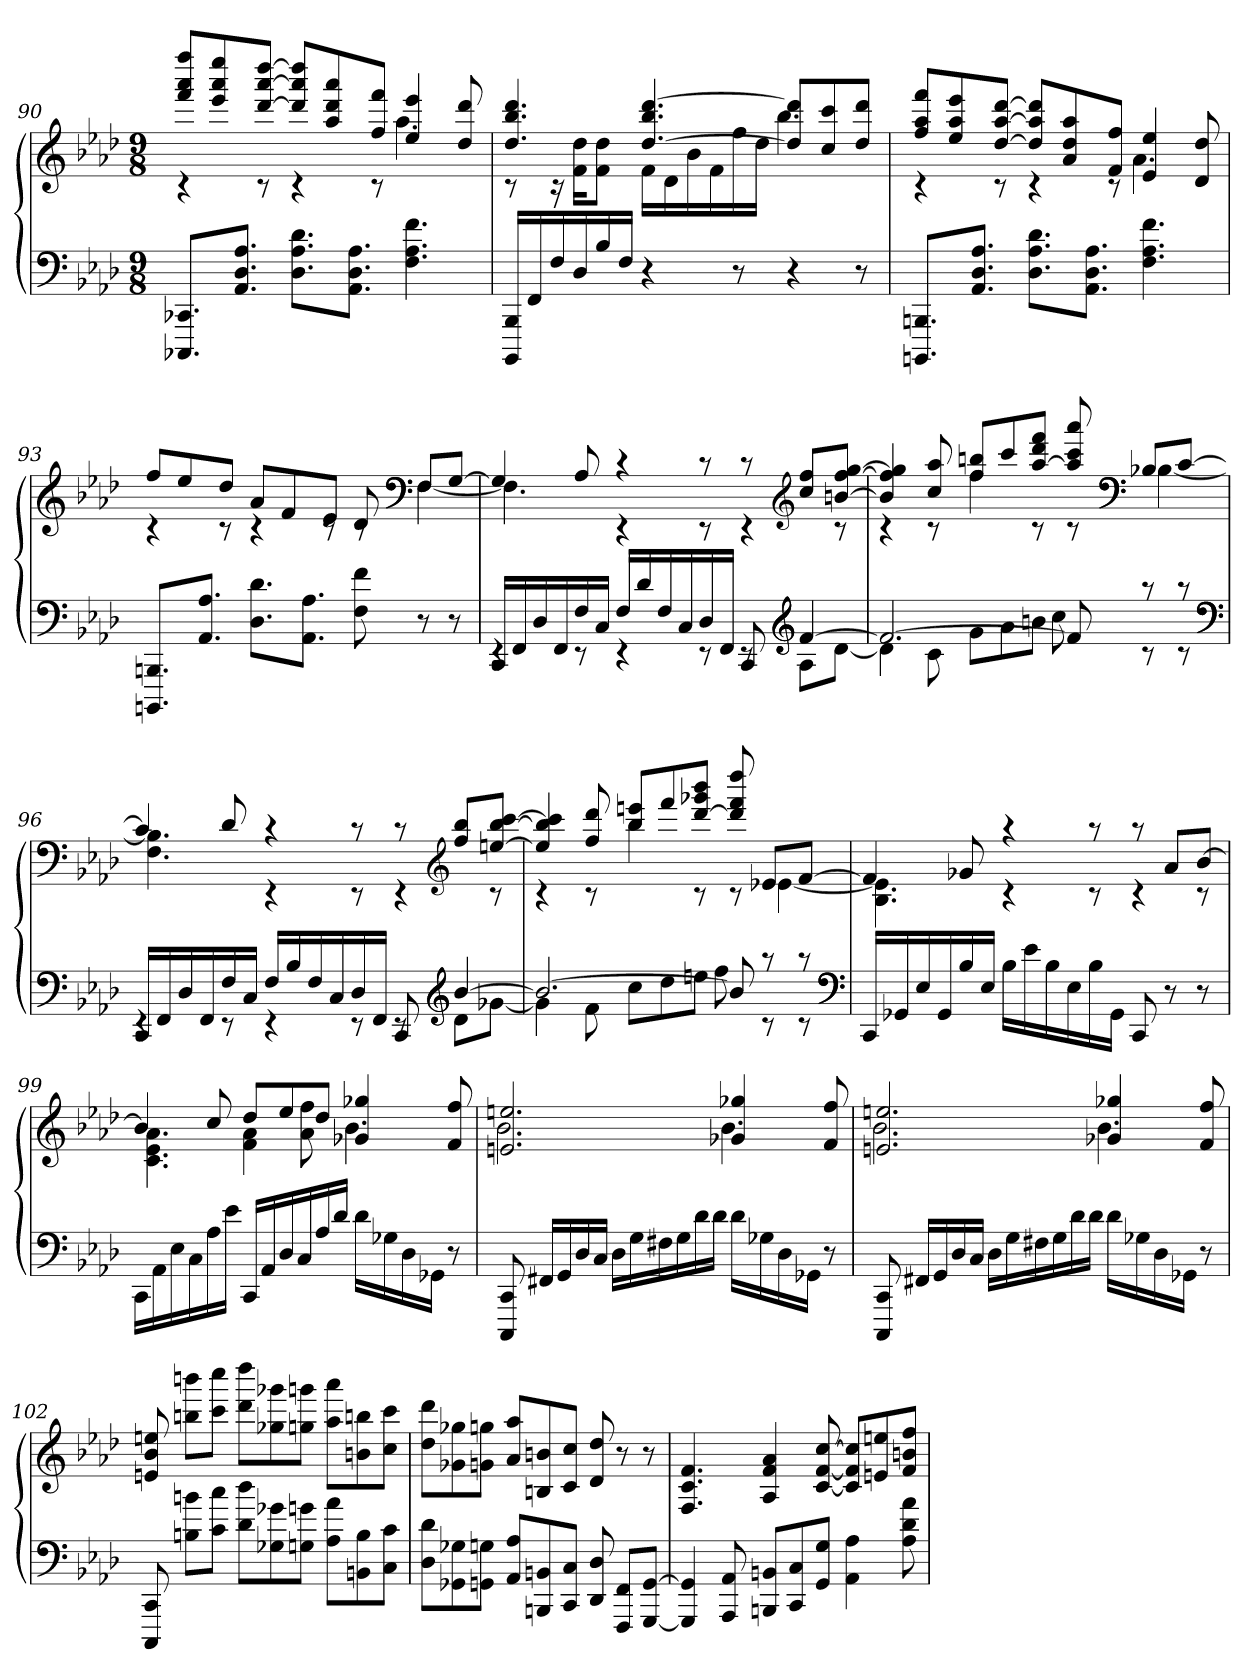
**kern	**kern
*part1	*part1
*staff2	*staff1
*clefF4	*clefG2
*k[b-e-a-d-]	*k[b-e-a-d-]
*M9/8	*M9/8
=90	=90
*	*^
8.CCC-X 8.CC-XL	8fff 8aaa- 8ffffL	4rc
.	8eee- 8aaa- 8eeee-	.
8.AA- 8.D- 8.A-J	.	.
.	[8ddd- [8aaa- [8dddd-J	8rc
8.D- 8.A- 8.d-L	8ddd-] 8aaa-] 8dddd-]L	4rc
.	8aa- 8ddd- 8aaa-	.
8.AA- 8.D- 8.A-J	.	.
.	8ff 8fffJ	8rc
4.F 4.A- 4.f	4ee- 4eee-	4.aa-
.	8dd- 8ddd-	.
=91	=91	=91
16BBBB- 16BBB-LL	4.dd- 4.bb- 4.ddd-	8rc
16FF	.	.
16F	.	16rc
16D-	.	16f 16dd-KL
16B-	.	8f 8dd-J
16FJJ	.	.
4r	[4.dd- 4.bb- [4.ddd-	16fLL
.	.	16d-
.	.	16b-
.	.	16f
8r	.	16ff
.	.	16dd-JJ
4r	8dd-] 8ddd-]L	4.bb-
.	8cc 8ccc	.
8r	8dd- 8ddd-J	.
=92	=92	=92
8.BBBBn 8.BBBnL	8ff 8aa- 8fffL	4rc
.	8ee- 8aa- 8eee-	.
8.AA- 8.D- 8.A-J	.	.
.	[8dd- [8aa- [8ddd-J	8rc
8.D- 8.A- 8.d-L	8dd-] 8aa-] 8ddd-]L	4rc
.	8a- 8dd- 8aa-	.
8.AA- 8.D- 8.A-J	.	.
.	8f 8ffJ	8rc
4.F 4.A- 4.f	4e- 4ee-	4.a-
.	8d- 8dd-	.
=93	=93	=93
8.BBBBn 8.BBBnL	8ffL	4rc
.	8ee-	.
8.AA- 8.A-J	.	.
.	8dd-J	8rc
8.D- 8.d-L	8a-L	4rc
.	8f	.
8.AA- 8.A-J	.	.
.	8e-J	8rc
8F 8f	8d-	8rc
*	*clefF4	*
8r	8FL	[4F
8r	[8GJ	.
=94	=94	=94
*^	*	*
16CCLL	4rEE	4G]	4.F]
16FF	.	.	.
16D-	.	.	.
16FF	.	.	.
16F	8rEE	8A-	.
16CJJ	.	.	.
16FLL	4rEE	4rc	4rEE
16d-	.	.	.
16F	.	.	.
16C	.	.	.
16D-	8rEE	8rc	8rEE
16FFJJ	.	.	.
8CC	8rEE	8rc	4rEE
*clefG2	*	*clefG2	*
[4f	8A-L	8cc 8ffL	.
.	[8d-J	[8bn [8ff [8ggJ	8rc
=95	=95	=95	=95
2.f_	4d-]	4b] 4ff] 4gg]	4rc
.	8c	8cc 8aa-	8rc
.	8gL	8ff 8bbnL	4ff
.	8a-	8ccc	.
.	8bnJ	[8aa- 8ddd- 8fffJ	8rc
8f]	8cc	8aa-] 8ccc 8aaa-	8rc
*	*	*clefF4	*
8raa	8rc	8B-XL	[4B-
8raa	8rc	[8cJ	.
*clefF4	*	*	*
=96	=96	=96	=96
16CCLL	4rEE	4c]	4.F 4.B-]
16FF	.	.	.
16D-	.	.	.
16FF	.	.	.
16F	8rEE	8d-	.
16CJJ	.	.	.
16FLL	4rEE	4rc	4rEE
16B-	.	.	.
16F	.	.	.
16C	.	.	.
16D-	8rEE	8rc	8rEE
16FFJJ	.	.	.
8CC	8rEE	8rc	4rEE
*clefG2	*	*clefG2	*
[4b-	8d-L	8ff 8bb-L	.
.	[8g-XJ	[8een [8bb- [8cccJ	8rc
=97	=97	=97	=97
2.b-_	4g-]	4ee] 4bb-] 4ccc]	4rc
.	8f	8ff 8ddd-	8rc
.	8ccL	8bb- 8eeenL	4bb-
.	8dd-	8fff	.
.	8eenJ	[8ddd- 8ggg-X 8bbb-J	8rc
8b-]	8ff	8ddd-] 8fff 8dddd-	8rc
8raa	8rc	8e-XL	[4e-
8raa	8rc	[8fJ	.
*v	*v	*	*
*clefF4	*	*
=98	=98	=98
16CCLL	4f]	4.B- 4.e-]
16GG-X	.	.
16E-	.	.
16GG-	.	.
16B-	8g-X	.
16E-JJ	.	.
16B-LL	4raa	4rc
16e-	.	.
16B-	.	.
16E-	.	.
16B-	8raa	8rc
16GG-JJ	.	.
8CC	8raa	4rc
8r	8a-L	.
8r	[8b-J	8rc
=99	=99	=99
16CCLL	4b-]	4.c 4.e- 4.a-
16AA-	.	.
16E-	.	.
16C	.	.
16A-	8cc	.
16e-JJ	.	.
16CCLL	8dd-L	4f 4a-
16AA-	.	.
16D-	8ee-	.
16C	.	.
16A-	8dd-J	8a- 8ff
16d-JJ	.	.
16d-LL	4g-X 4gg-X	4.b-
16G-X	.	.
16D-	.	.
16GG-XJJ	.	.
8r	8f 8ff	.
=100	=100	=100
8CCC 8CC	2.en 2.een	2.b-
16FF#XLL	.	.
16GG	.	.
16D-	.	.
16CJJ	.	.
16D-LL	.	.
16G	.	.
16F#X	.	.
16G	.	.
16d-	.	.
16d-JJ	.	.
16d-LL	4g-X 4gg-X	4.b-
16G-X	.	.
16D-	.	.
16GG-XJJ	.	.
8r	8f 8ff	.
=101	=101	=101
8CCC 8CC	2.en 2.een	2.b-
16FF#XLL	.	.
16GG	.	.
16D-	.	.
16CJJ	.	.
16D-LL	.	.
16G	.	.
16F#X	.	.
16G	.	.
16d-	.	.
16d-JJ	.	.
16d-LL	4g-X 4gg-X	4.b-
16G-X	.	.
16D-	.	.
16GG-XJJ	.	.
8r	8f 8ff	.
*	*v	*v
=102	=102
8CCC 8CC	8en 8b- 8een
8Bn 8bnL	8bbn 8bbbnL
8c 8ccJ	8ccc 8ccccJ
8d- 8dd-L	8ddd- 8dddd-L
8G-X 8g-X	8gg-X 8ggg-X
8Gn 8gnJ	8ggn 8gggnJ
8A- 8a-L	8aa- 8aaa-L
8BBn 8B	8bn 8bbn
8C 8cJ	8cc 8cccJ
=103	=103
8D- 8d-L	8dd- 8ddd-L
8GG-X 8G-X	8g-X 8gg-X
8GGn 8GnJ	8gn 8ggnJ
8AA- 8A-L	8a- 8aa-L
8BBBn 8BBn	8Bn 8bn
8CC 8CJ	8c 8ccJ
8DD- 8D-	8d- 8dd-
8FFF 8FFL	8r
[8GGG [8GGJ	8r
=104	=104
4GGG] 4GG]	4.F 4.c 4.f
8AAA- 8AA-	.
8BBBn 8BBnL	4A- 4f 4a-
8CC 8C	.
8GG 8GJ	[8c [8f [8cc
4AA- 4A-	8c] 8f] 8cc]L
.	8en 8een
8A- 8d- 8a-	8f 8bn 8ffJ
=	=
*-	*-
